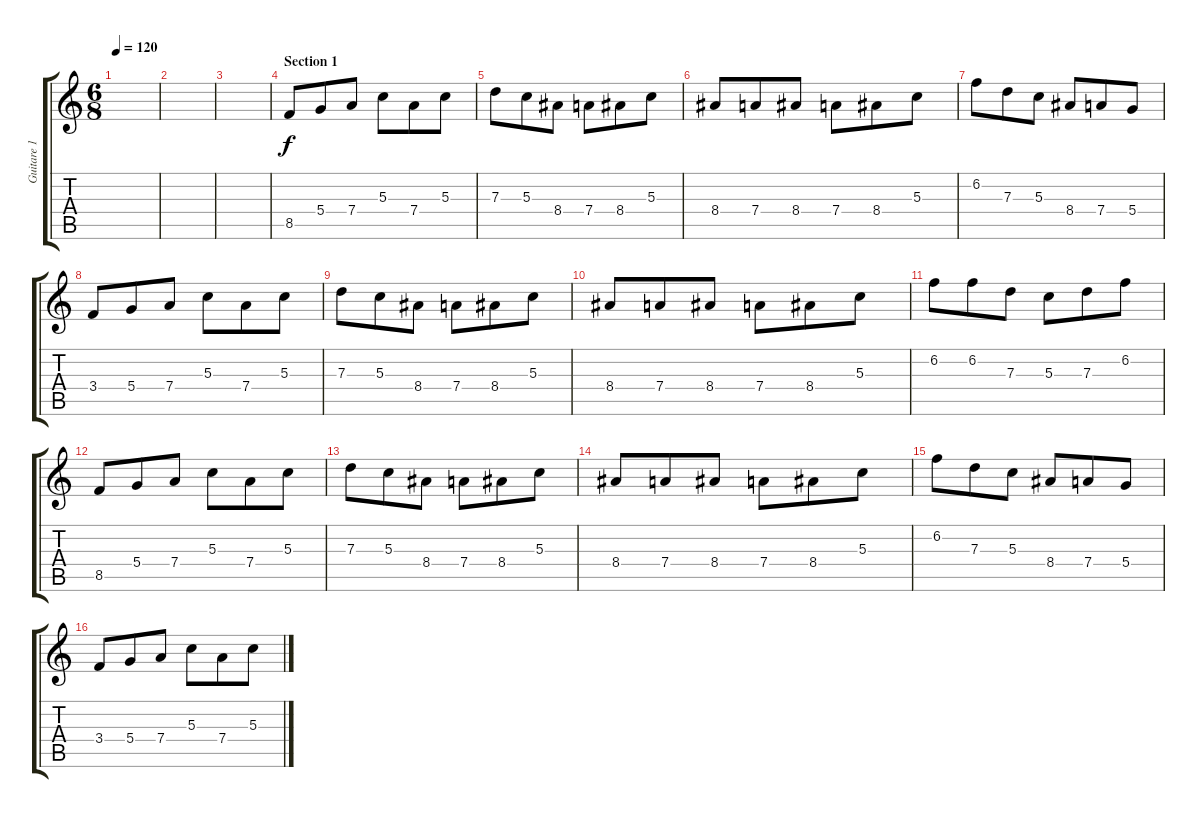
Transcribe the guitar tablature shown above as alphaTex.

\track ("Guitare 1" "Guitare 1") {instrument distortionguitar}
\staff {score tabs}
\tuning (E4 B3 G3 D3 A2 D2) {hide}
\ts (6 8)
\tempo 120
\clef g2
\ks c
|
|
|
\section ("" "Section 1")
8.5.8{volume 11 instrument distortionguitar} 5.4.8 7.4.8 5.3.8 7.4.8 5.3.8 |
7.3.8 5.3.8 8.4.8 7.4.8 8.4.8 5.3.8 |
8.4.8 7.4.8 8.4.8 7.4.8 8.4.8 5.3.8 |
6.2.8 7.3.8 5.3.8 8.4.8 7.4.8 5.4.8 |
3.4.8 5.4.8 7.4.8 5.3.8 7.4.8 5.3.8 |
7.3.8 5.3.8 8.4.8 7.4.8 8.4.8 5.3.8 |
8.4.8 7.4.8 8.4.8 7.4.8 8.4.8 5.3.8 |
6.2.8 6.2.8 7.3.8 5.3.8 7.3.8 6.2.8 |
8.5.8 5.4.8 7.4.8 5.3.8 7.4.8 5.3.8 |
7.3.8 5.3.8 8.4.8 7.4.8 8.4.8 5.3.8 |
8.4.8 7.4.8 8.4.8 7.4.8 8.4.8 5.3.8 |
6.2.8 7.3.8 5.3.8 8.4.8 7.4.8 5.4.8 |
3.4.8 5.4.8 7.4.8 5.3.8 7.4.8 5.3.8
